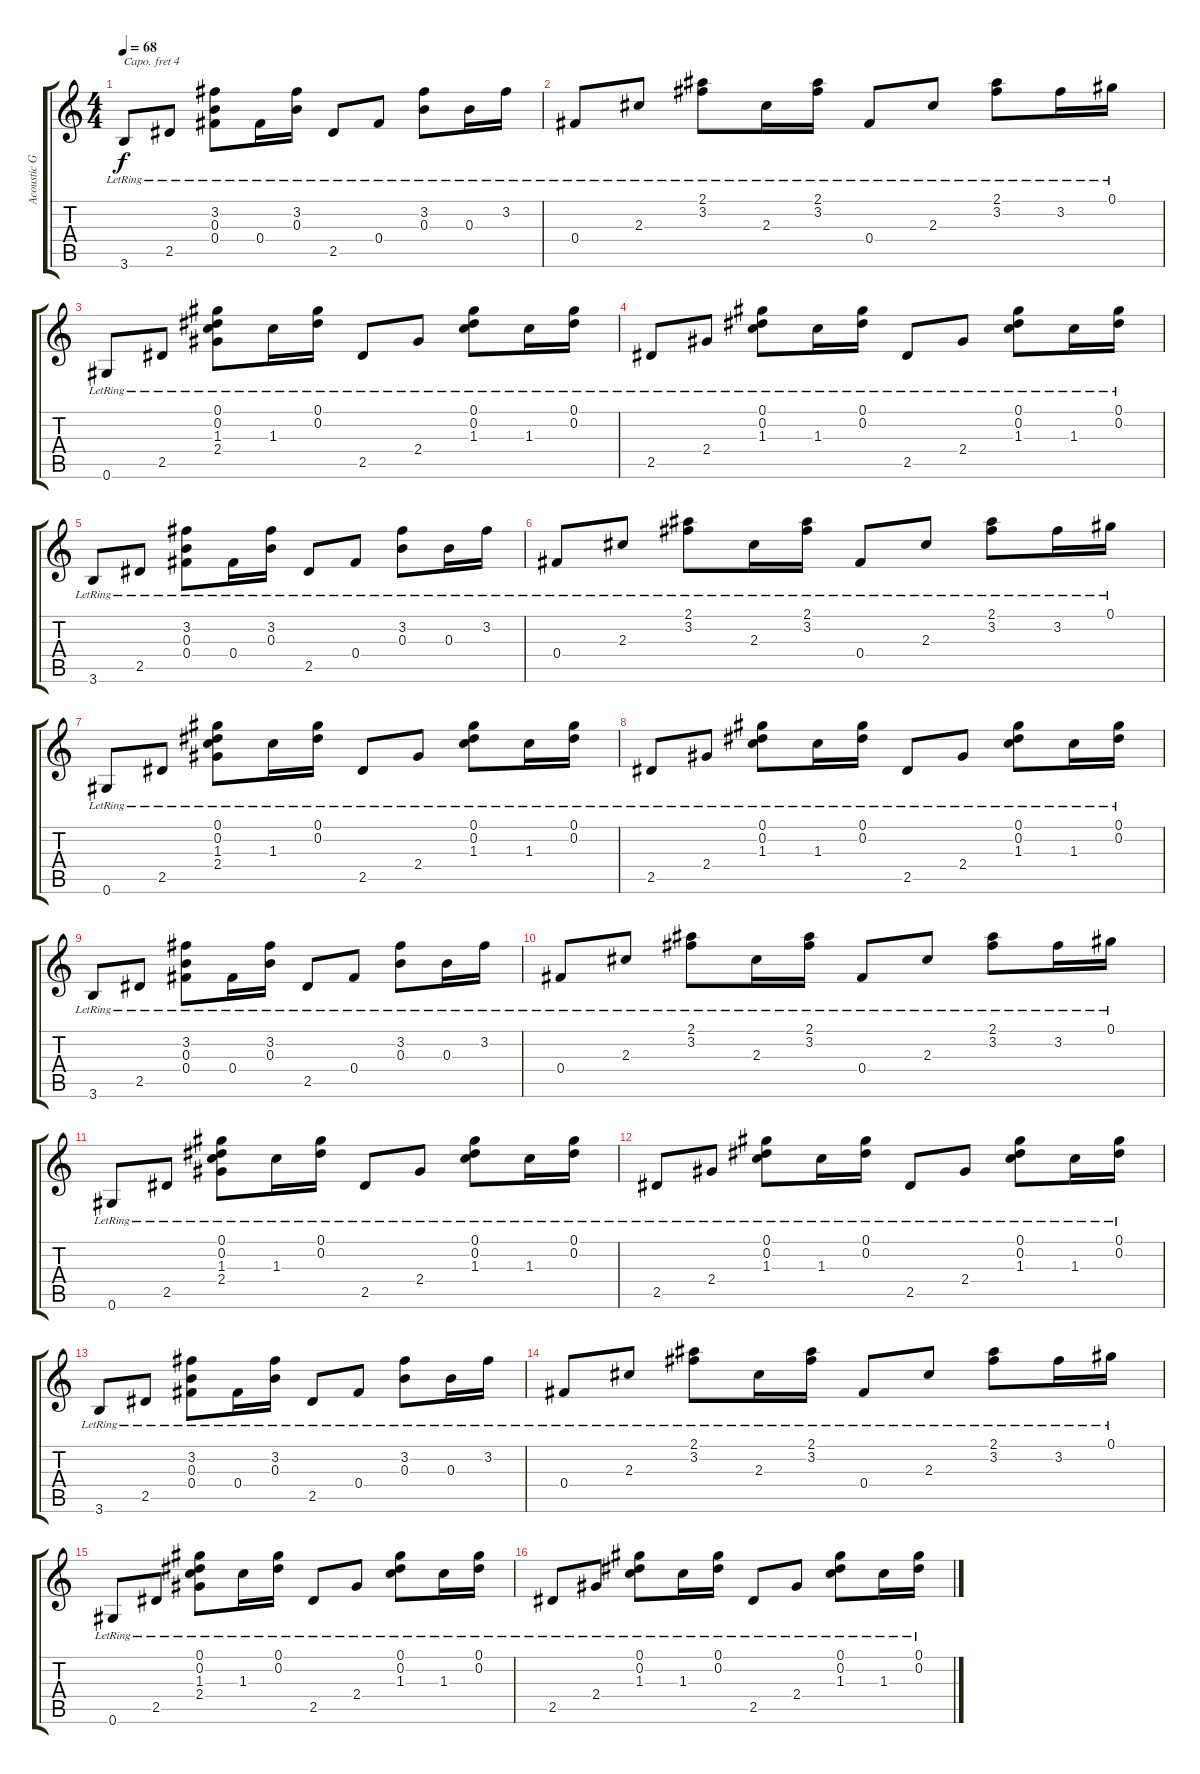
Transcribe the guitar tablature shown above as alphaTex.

\track ("Acoustic Guitar" "Acoustic G") {instrument acousticguitarsteel}
\staff {score tabs}
\capo 4
\tuning (E4 B3 G3 D3 A2 E2) {hide}
\ts (4 4)
\tempo 68
\clef g2
\ks c
3.6{lr}.8{dy f} 2.5{lr}.8 (3.2{lr} 0.3{lr} 0.4{lr}).8 0.4{lr}.16 (3.2{lr} 0.3{lr}).16 2.5{lr}.8 0.4{lr}.8 (3.2{lr} 0.3{lr}).8 0.3{lr}.16 3.2{lr}.16 |
0.4{lr}.8 2.3{lr}.8 (2.1{lr} 3.2{lr}).8 2.3{lr}.16 (2.1{lr} 3.2{lr}).16 0.4{lr}.8 2.3{lr}.8 (2.1{lr} 3.2{lr}).8 3.2{lr}.16 0.1{lr}.16 |
0.6{lr}.8 2.5{lr}.8 (0.1{lr} 0.2{lr} 1.3{lr} 2.4{lr}).8 1.3{lr}.16 (0.1{lr} 0.2{lr}).16 2.5{lr}.8 2.4{lr}.8 (0.1{lr} 0.2{lr} 1.3{lr}).8 1.3{lr}.16 (0.1{lr} 0.2{lr}).16 |
2.5{lr}.8 2.4{lr}.8 (0.1{lr} 0.2{lr} 1.3{lr}).8 1.3{lr}.16 (0.1{lr} 0.2{lr}).16 2.5{lr}.8 2.4{lr}.8 (0.1{lr} 0.2{lr} 1.3{lr}).8 1.3{lr}.16 (0.1{lr} 0.2{lr}).16 |
3.6{lr}.8 2.5{lr}.8 (3.2{lr} 0.3{lr} 0.4{lr}).8 0.4{lr}.16 (3.2{lr} 0.3{lr}).16 2.5{lr}.8 0.4{lr}.8 (3.2{lr} 0.3{lr}).8 0.3{lr}.16 3.2{lr}.16 |
0.4{lr}.8 2.3{lr}.8 (2.1{lr} 3.2{lr}).8 2.3{lr}.16 (2.1{lr} 3.2{lr}).16 0.4{lr}.8 2.3{lr}.8 (2.1{lr} 3.2{lr}).8 3.2{lr}.16 0.1{lr}.16 |
0.6{lr}.8 2.5{lr}.8 (0.1{lr} 0.2{lr} 1.3{lr} 2.4{lr}).8 1.3{lr}.16 (0.1{lr} 0.2{lr}).16 2.5{lr}.8 2.4{lr}.8 (0.1{lr} 0.2{lr} 1.3{lr}).8 1.3{lr}.16 (0.1{lr} 0.2{lr}).16 |
2.5{lr}.8 2.4{lr}.8 (0.1{lr} 0.2{lr} 1.3{lr}).8 1.3{lr}.16 (0.1{lr} 0.2{lr}).16 2.5{lr}.8 2.4{lr}.8 (0.1{lr} 0.2{lr} 1.3{lr}).8 1.3{lr}.16 (0.1{lr} 0.2{lr}).16 |
3.6{lr}.8 2.5{lr}.8 (3.2{lr} 0.3{lr} 0.4{lr}).8 0.4{lr}.16 (3.2{lr} 0.3{lr}).16 2.5{lr}.8 0.4{lr}.8 (3.2{lr} 0.3{lr}).8 0.3{lr}.16 3.2{lr}.16 |
0.4{lr}.8 2.3{lr}.8 (2.1{lr} 3.2{lr}).8 2.3{lr}.16 (2.1{lr} 3.2{lr}).16 0.4{lr}.8 2.3{lr}.8 (2.1{lr} 3.2{lr}).8 3.2{lr}.16 0.1{lr}.16 |
0.6{lr}.8 2.5{lr}.8 (0.1{lr} 0.2{lr} 1.3{lr} 2.4{lr}).8 1.3{lr}.16 (0.1{lr} 0.2{lr}).16 2.5{lr}.8 2.4{lr}.8 (0.1{lr} 0.2{lr} 1.3{lr}).8 1.3{lr}.16 (0.1{lr} 0.2{lr}).16 |
2.5{lr}.8 2.4{lr}.8 (0.1{lr} 0.2{lr} 1.3{lr}).8 1.3{lr}.16 (0.1{lr} 0.2{lr}).16 2.5{lr}.8 2.4{lr}.8 (0.1{lr} 0.2{lr} 1.3{lr}).8 1.3{lr}.16 (0.1{lr} 0.2{lr}).16 |
3.6{lr}.8 2.5{lr}.8 (3.2{lr} 0.3{lr} 0.4{lr}).8 0.4{lr}.16 (3.2{lr} 0.3{lr}).16 2.5{lr}.8 0.4{lr}.8 (3.2{lr} 0.3{lr}).8 0.3{lr}.16 3.2{lr}.16 |
0.4{lr}.8 2.3{lr}.8 (2.1{lr} 3.2{lr}).8 2.3{lr}.16 (2.1{lr} 3.2{lr}).16 0.4{lr}.8 2.3{lr}.8 (2.1{lr} 3.2{lr}).8 3.2{lr}.16 0.1{lr}.16 |
0.6{lr}.8 2.5{lr}.8 (0.1{lr} 0.2{lr} 1.3{lr} 2.4{lr}).8 1.3{lr}.16 (0.1{lr} 0.2{lr}).16 2.5{lr}.8 2.4{lr}.8 (0.1{lr} 0.2{lr} 1.3{lr}).8 1.3{lr}.16 (0.1{lr} 0.2{lr}).16 |
2.5{lr}.8 2.4{lr}.8 (0.1{lr} 0.2{lr} 1.3{lr}).8 1.3{lr}.16 (0.1{lr} 0.2{lr}).16 2.5{lr}.8 2.4{lr}.8 (0.1{lr} 0.2{lr} 1.3{lr}).8 1.3{lr}.16 (0.1{lr} 0.2{lr}).16
